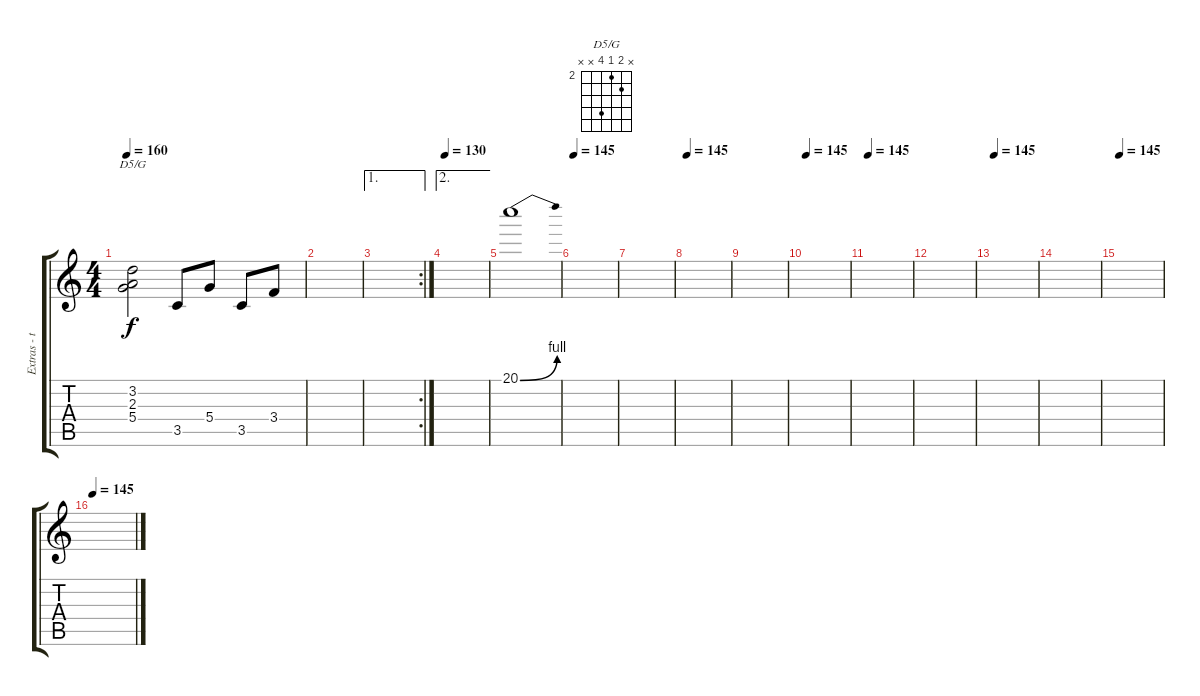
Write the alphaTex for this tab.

\track ("Extras - teclados, efectos etc....." "Extras - t") {instrument guitarharmonics}
\staff {score tabs}
\tuning (E4 B3 G3 D3 A2 E2) {hide}
\chord ("D5/G" x 3 2 5 x x) {firstfret 2}
\ts (4 4)
\tempo 160
\clef g2
\ks c
(3.2 2.3 5.4).2{ch "D5/G" dy f} 3.5.8 5.4.8 3.5.8 3.4.8 |
|
\ae 1
\rc 2
|
\ae 2
\tempo 130
|
20.1{be (bend 0 0 60 4)}.1{instrument distortionguitar} |
\tempo 145
|
|
\tempo 145
|
|
\tempo 145
|
\tempo 145
|
|
\tempo 145
|
|
\tempo 145
|
\tempo 145
